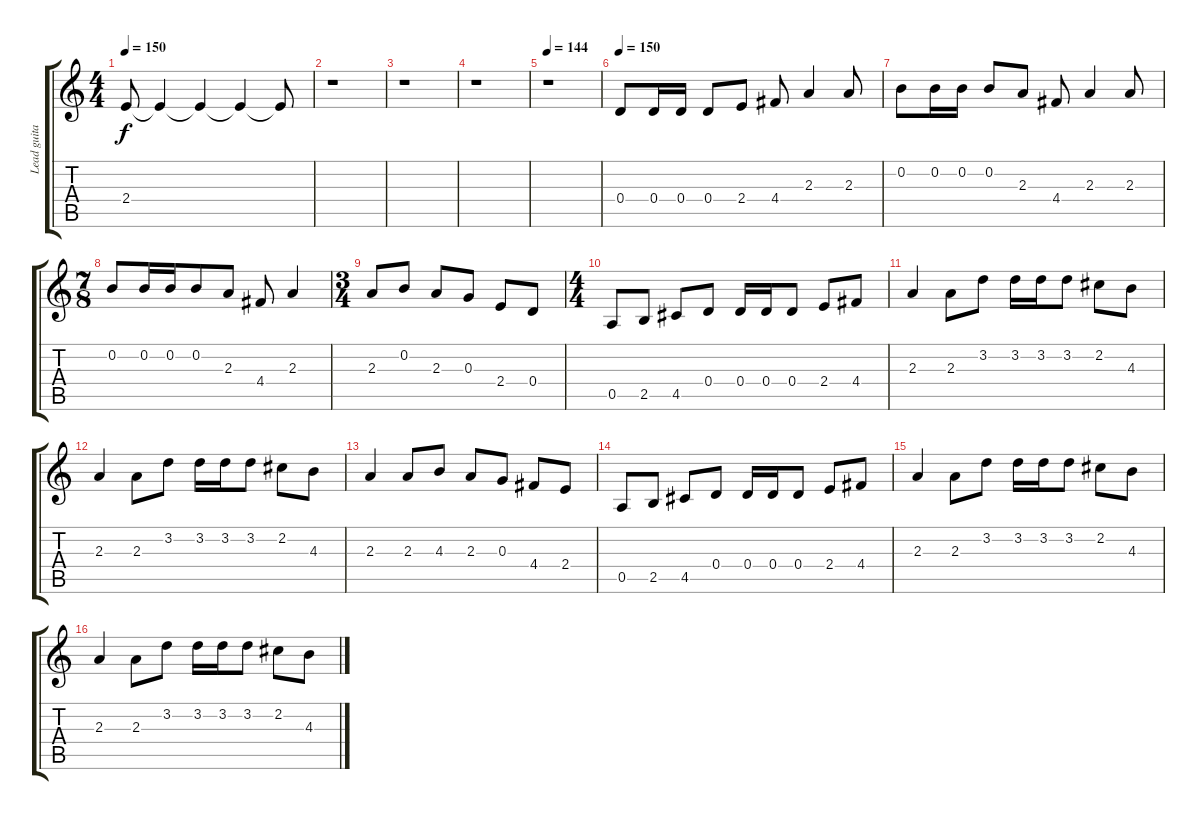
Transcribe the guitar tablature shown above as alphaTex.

\track ("Lead guitar" "Lead guita") {instrument overdrivenguitar}
\staff {score tabs}
\tuning (E4 B3 G3 D3 A2 E2) {hide}
\ts (4 4)
\tempo 150
\clef g2
\ks c
2.4{t}.8{dy f} 2.4{t}.4 2.4{t}.4 2.4{t}.4 2.4{t}.8 |
r.1 |
r.1 |
r.1 |
\tempo 144
r.1 |
\tempo 150
0.4.8 0.4.16 0.4.16 0.4.8 2.4.8 4.4.8 2.3.4 2.3.8 |
0.2.8 0.2.16 0.2.16 0.2.8 2.3.8 4.4.8 2.3.4 2.3.8 |
\ts (7 8)
0.2.8 0.2.16 0.2.16 0.2.8 2.3.8 4.4.8 2.3.4 |
\ts (3 4)
2.3.8 0.2.8 2.3.8 0.3.8 2.4.8 0.4.8 |
\ts (4 4)
0.5.8 2.5.8 4.5.8 0.4.8 0.4.16 0.4.16 0.4.8 2.4.8 4.4.8 |
2.3.4 2.3.8 3.2.8 3.2.16 3.2.16 3.2.8 2.2.8 4.3.8 |
2.3.4 2.3.8 3.2.8 3.2.16 3.2.16 3.2.8 2.2.8 4.3.8 |
2.3.4 2.3.8 4.3.8 2.3.8 0.3.8 4.4.8 2.4.8 |
0.5.8 2.5.8 4.5.8 0.4.8 0.4.16 0.4.16 0.4.8 2.4.8 4.4.8 |
2.3.4 2.3.8 3.2.8 3.2.16 3.2.16 3.2.8 2.2.8 4.3.8 |
2.3.4 2.3.8 3.2.8 3.2.16 3.2.16 3.2.8 2.2.8 4.3.8
